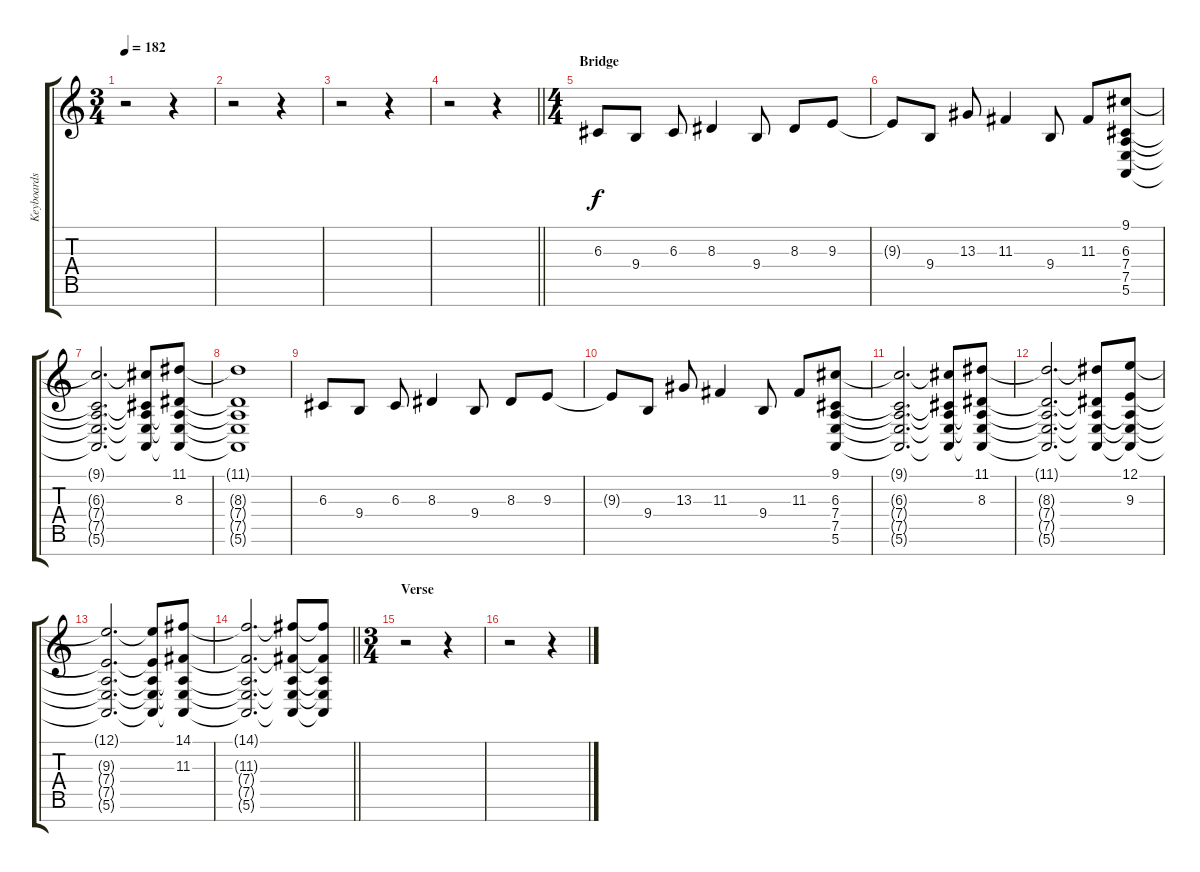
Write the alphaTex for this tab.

\track ("Keyboards" "Keyboards") {instrument stringensemble1}
\staff {score tabs}
\tuning (E4 B3 G3 D3 A2 E2 B1) {hide}
\ts (3 4)
\tempo 182
\clef g2
\ks c
r.2{dy f} r.4 |
r.2 r.4 |
r.2 r.4 |
\barLineRight lightlight
r.2 r.4 |
\ts (4 4)
\section ("" "Bridge")
6.3.8 9.4.8 6.3.8 8.3.4 9.4.8 8.3.8 9.3.8 |
9.3{t}.8 9.4.8 13.3.8 11.3.4 9.4.8 11.3.8 (9.1 6.3 7.4 7.5 5.6).8 |
(9.1{t} 6.3{t} 7.4{t} 7.5{t} 5.6{t}).2{d} (9.1{t} 6.3{t} 7.4{t} 7.5{t} 5.6{t}).8 (11.1 8.3 7.4{t} 7.5{t} 5.6{t}).8 |
(11.1{t} 8.3{t} 7.4{t} 7.5{t} 5.6{t}).1 |
6.3.8 9.4.8 6.3.8 8.3.4 9.4.8 8.3.8 9.3.8 |
9.3{t}.8 9.4.8 13.3.8 11.3.4 9.4.8 11.3.8 (9.1 6.3 7.4 7.5 5.6).8 |
(9.1{t} 6.3{t} 7.4{t} 7.5{t} 5.6{t}).2{d} (9.1{t} 6.3{t} 7.4{t} 7.5{t} 5.6{t}).8 (11.1 8.3 7.4{t} 7.5{t} 5.6{t}).8 |
(11.1{t} 8.3{t} 7.4{t} 7.5{t} 5.6{t}).2{d} (11.1{t} 8.3{t} 7.4{t} 7.5{t} 5.6{t}).8 (12.1 9.3 7.4{t} 7.5{t} 5.6{t}).8 |
(12.1{t} 9.3{t} 7.4{t} 7.5{t} 5.6{t}).2{d} (12.1{t} 9.3{t} 7.4{t} 7.5{t} 5.6{t}).8 (14.1 11.3 7.4{t} 7.5{t} 5.6{t}).8 |
\barLineRight lightlight
(14.1{t} 11.3{t} 7.4{t} 7.5{t} 5.6{t}).2{d} (14.1{t} 11.3{t} 7.4{t} 7.5{t} 5.6{t}).8 (14.1{t} 11.3{t} 7.4{t} 7.5{t} 5.6{t}).8 |
\ts (3 4)
\section ("" "Verse")
r.2 r.4 |
r.2 r.4
